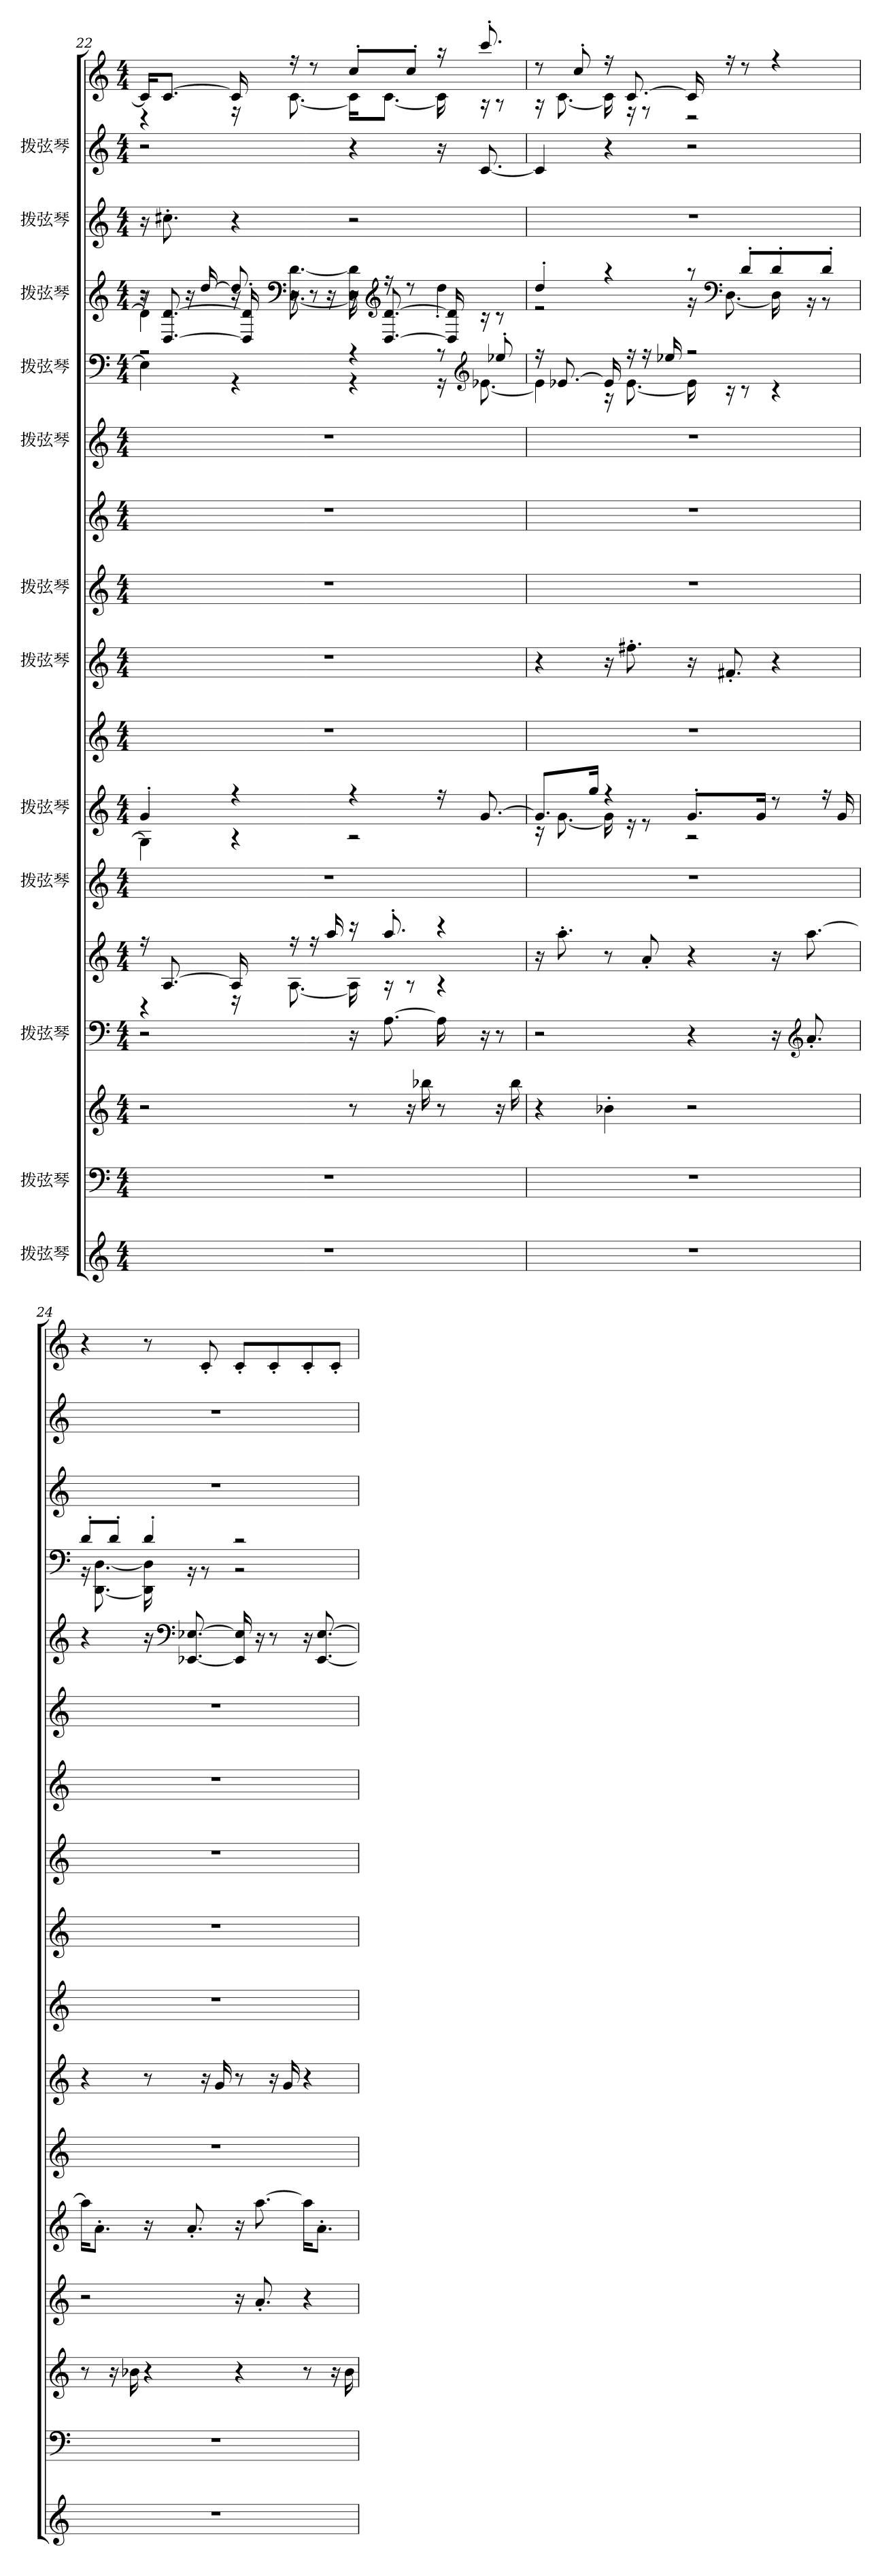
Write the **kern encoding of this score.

**kern	**kern	**kern	**kern	**kern	**kern	**kern	**kern	**kern	**kern	**kern	**kern	**kern	**kern	**kern	**kern	**kern
*part12	*part11	*part11	*part10	*part10	*part9	*part8	*part8	*part7	*part6	*part6	*part5	*part4	*part3	*part2	*part1	*part1
*staff17	*staff16	*staff15	*staff14	*staff13	*staff12	*staff11	*staff10	*staff9	*staff8	*staff7	*staff6	*staff5	*staff4	*staff3	*staff2	*staff1
*I"拨弦琴	*I"拨弦琴	*	*I"拨弦琴	*	*I"拨弦琴	*I"拨弦琴	*	*I"拨弦琴	*I"拨弦琴	*	*I"拨弦琴	*I"拨弦琴	*I"拨弦琴	*I"拨弦琴	*I"拨弦琴	*
!!LO:PB:g=z
*clefG2	*clefF4	*clefG2	*clefF4	*clefG2	*clefG2	*clefG2	*clefG2	*clefG2	*clefG2	*clefG2	*clefG2	*clefF4	*clefG2	*clefG2	*clefG2	*clefG2
*k[]	*k[]	*k[]	*k[]	*k[]	*k[]	*k[]	*k[]	*k[]	*k[]	*k[]	*k[]	*k[]	*k[]	*k[]	*k[]	*k[]
*M4/4	*M4/4	*M4/4	*M4/4	*M4/4	*M4/4	*M4/4	*M4/4	*M4/4	*M4/4	*M4/4	*M4/4	*M4/4	*M4/4	*M4/4	*M4/4	*M4/4
=22	=22	=22	=22	=22	=22	=22	=22	=22	=22	=22	=22	=22	=22	=22	=22	=22
*	*	*	*	*^	*	*^	*	*	*	*	*	*^	*^	*	*	*^
*	*	*	*	*	*	*	*	*	*	*	*	*	*	*	*	*	*^	*	*	*	*
1r	1r	2r	2r	16r	4r	1r	4g'/	4G\]	1r	1r	1r	1r	1r	2r	4E-\]	8r	4d\]	16r	16r	2r	16c/KL]	4r
.	.	.	.	[8.A/	.	.	.	.	.	.	.	.	.	.	.	.	.	[8.D/ [8.d/	8.cc#X'\	.	[8.c/J	.
.	.	.	.	.	.	.	.	.	.	.	.	.	.	.	.	16r	.	.	.	.	.	.
.	.	.	.	.	.	.	.	.	.	.	.	.	.	.	.	[16dd/	.	.	.	.	.	.
.	.	.	.	16A/]	16r	.	4r	4r	.	.	.	.	.	.	4r	8.dd/]	16r	16D/] 16d/]	4r	.	16c/]	16r
*	*	*	*	*	*	*	*	*	*	*	*	*	*	*	*	*clefF4	*	*	*	*	*	*
.	.	.	.	16r	[8.A\	.	.	.	.	.	.	.	.	.	.	.	[8.D\ [8.d\	16r	.	.	16r	[8.c\
.	.	.	.	16r	.	.	.	.	.	.	.	.	.	.	.	.	.	8r	.	.	8r	.
.	.	.	.	16aa/	.	.	.	.	.	.	.	.	.	.	.	16r	.	.	.	.	.	.
.	.	8r	16r	16r	16A\]	.	4r	2r	.	.	.	.	.	4r	4r	2r	16D\] 16d\]	16r	2r	4r	8cc'/L	16c\KL]
*	*	*	*	*	*	*	*	*	*	*	*	*	*	*	*	*clefG2	*	*	*	*	*	*
.	.	.	[8.A\	8.aa'/	16r	.	.	.	.	.	.	.	.	.	.	.	16r	[8.D/ [8.d/	.	.	.	[8.c\J
.	.	16r	.	.	8r	.	.	.	.	.	.	.	.	.	.	.	8r	.	.	.	8cc'/J	.
.	.	16bb-X\	.	.	.	.	.	.	.	.	.	.	.	.	.	.	.	.	.	.	.	.
.	.	8r	16A\]	4r	4r	.	16r	.	.	.	.	.	.	8r	16r	.	4dd'\	16D/] 16d/]	.	16r	16r	16c\]
*	*	*	*	*	*	*	*	*	*	*	*	*	*	*clefG2	*	*	*	*	*	*	*	*
.	.	.	16r	.	.	.	[8.g/	.	.	.	.	.	.	.	[8.e-X\	.	.	16r	.	[8.c/	8.ccc'/	16r
.	.	16r	8r	.	.	.	.	.	.	.	.	.	.	8ee-X'/	.	.	.	8r	.	.	.	8r
.	.	16bb-\	.	.	.	.	.	.	.	.	.	.	.	.	.	.	.	.	.	.	.	.
*	*	*	*	*v	*v	*	*	*	*	*	*	*	*	*	*	*	*v	*v	*	*	*	*
!!LO:PB:g=z	!!
=23	=23	=23	=23	=23	=23	=23	=23	=23	=23	=23	=23	=23	=23	=23	=23	=23	=23	=23	=23	=23
1r	1r	4r	2r	16r	1r	8.g/L]	16r	1r	4r	1r	1r	1r	16r	4e-\]	4dd'/	2r	1r	4c/]	8r	16r
.	.	.	.	8.aa'\	.	.	[8.g\	.	.	.	.	.	[8.e-X/	.	.	.	.	.	.	[8.c\
.	.	.	.	.	.	.	.	.	.	.	.	.	.	.	.	.	.	.	8cc'/	.
.	.	.	.	.	.	16gg/Jk	.	.	.	.	.	.	.	.	.	.	.	.	.	.
.	.	4b-X'\	.	8r	.	4r	16g\]	.	16r	.	.	.	16e-/]	16r	4r	.	.	4r	16r	16c\]
.	.	.	.	.	.	.	16r	.	8.ff#X'\	.	.	.	16r	[8.e-\	.	.	.	.	[8.c/	16r
.	.	.	.	8a'/	.	.	8r	.	.	.	.	.	16r	.	.	.	.	.	.	8r
.	.	.	.	.	.	.	.	.	.	.	.	.	16ee-X/	.	.	.	.	.	.	.
.	.	2r	4r	4r	.	8.g'/L	2r	.	16r	.	.	.	2r	16e-\]	8r	16r	.	2r	16c/]	2r
*	*	*	*	*	*	*	*	*	*	*	*	*	*	*	*clefF4	*	*	*	*	*
.	.	.	.	.	.	.	.	.	8.f#X'/	.	.	.	.	16r	.	[8.D\	.	.	16r	.
.	.	.	.	.	.	.	.	.	.	.	.	.	.	8r	8d'/L	.	.	.	8r	.
.	.	.	.	.	.	16g/Jk	.	.	.	.	.	.	.	.	.	.	.	.	.	.
.	.	.	16r	16r	.	8r	.	.	4r	.	.	.	.	4r	8d'/	16D\]	.	.	4r	.
*	*	*	*clefG2	*	*	*	*	*	*	*	*	*	*	*	*	*	*	*	*	*
.	.	.	8.a'/	[8.aa\	.	.	.	.	.	.	.	.	.	.	.	16r	.	.	.	.
.	.	.	.	.	.	16r	.	.	.	.	.	.	.	.	8d'/J	8r	.	.	.	.
.	.	.	.	.	.	16g/	.	.	.	.	.	.	.	.	.	.	.	.	.	.
*	*	*	*	*	*	*v	*v	*	*	*	*	*	*v	*v	*	*	*	*	*v	*v
=24	=24	=24	=24	=24	=24	=24	=24	=24	=24	=24	=24	=24	=24	=24	=24	=24	=24
1r	1r	8r	2r	16aa\KL]	1r	4r	1r	1r	1r	1r	1r	4r	8d'/L	16r	1r	1r	4r
.	.	.	.	8.a'\J	.	.	.	.	.	.	.	.	.	[8.DD\ [8.D\	.	.	.
.	.	16r	.	.	.	.	.	.	.	.	.	.	8d'/J	.	.	.	.
.	.	16b-X\	.	.	.	.	.	.	.	.	.	.	.	.	.	.	.
.	.	4r	.	16r	.	8r	.	.	.	.	.	16r	4d'/	16DD\] 16D\]	.	.	8r
*	*	*	*	*	*	*	*	*	*	*	*	*clefF4	*	*	*	*	*
.	.	.	.	8.a'/	.	.	.	.	.	.	.	[8.EE-X/ [8.E-X/	.	16r	.	.	.
.	.	.	.	.	.	16r	.	.	.	.	.	.	.	8r	.	.	8c'/
.	.	.	.	.	.	16g/	.	.	.	.	.	.	.	.	.	.	.
.	.	4r	16r	16r	.	8r	.	.	.	.	.	16EE-/] 16E-/]	2r	2r	.	.	8c'/L
.	.	.	8.a'/	[8.aa\	.	.	.	.	.	.	.	16r	.	.	.	.	.
.	.	.	.	.	.	16r	.	.	.	.	.	8r	.	.	.	.	8c'/
.	.	.	.	.	.	16g/	.	.	.	.	.	.	.	.	.	.	.
.	.	8r	4r	16aa\KL]	.	4r	.	.	.	.	.	16r	.	.	.	.	8c'/
.	.	.	.	8.a'\J	.	.	.	.	.	.	.	[8.EE-/ [8.E-/	.	.	.	.	.
.	.	16r	.	.	.	.	.	.	.	.	.	.	.	.	.	.	8c'/J
.	.	16b-\	.	.	.	.	.	.	.	.	.	.	.	.	.	.	.
*	*	*	*	*	*	*	*	*	*	*	*	*	*v	*v	*	*	*
=	=	=	=	=	=	=	=	=	=	=	=	=	=	=	=	=
*-	*-	*-	*-	*-	*-	*-	*-	*-	*-	*-	*-	*-	*-	*-	*-	*-
